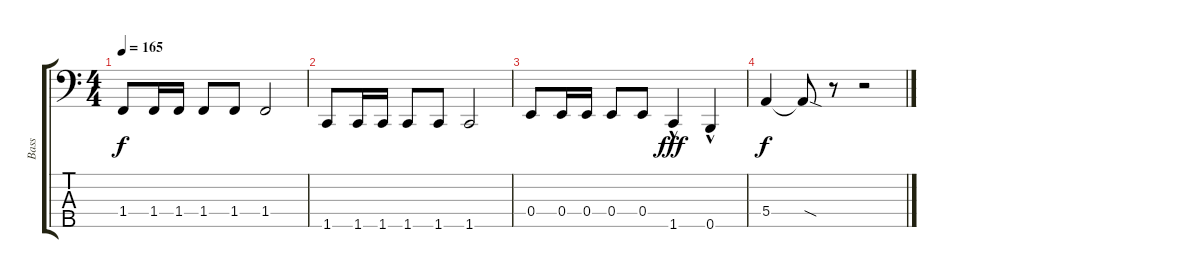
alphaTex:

\track ("Bass" "Bass") {instrument electricbassfinger}
\staff {score tabs}
\tuning (G2 D2 A1 E1 B0) {hide}
\ts (4 4)
\tempo 165
\clef f4
\ks c
1.4.8{dy f} 1.4.16 1.4.16 1.4.8 1.4.8 1.4.2 |
1.5.8 1.5.16 1.5.16 1.5.8 1.5.8 1.5.2 |
0.4.8 0.4.16 0.4.16 0.4.8 0.4.8 1.5{hac}.4{dy fff} 0.5{hac}.4 |
5.4.4{dy f} 5.4{sod t}.8 r.8 r.2
